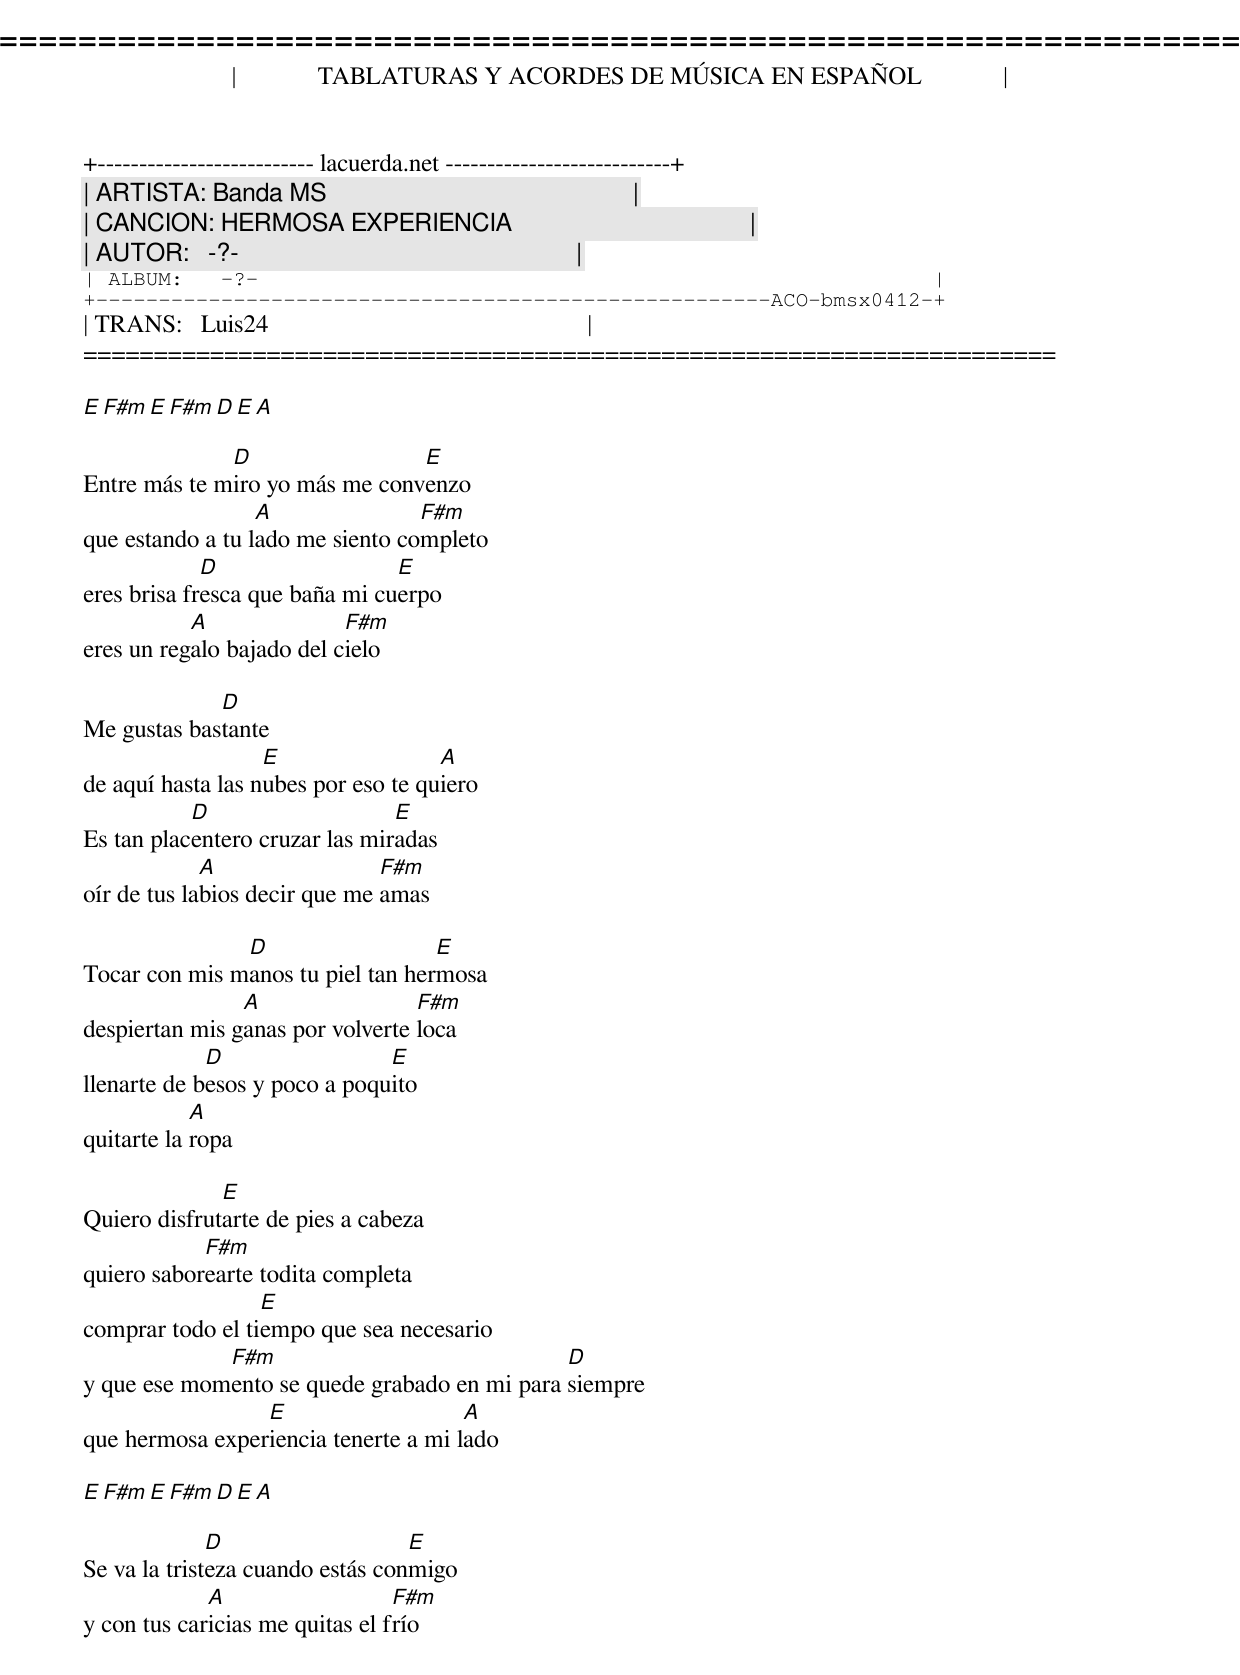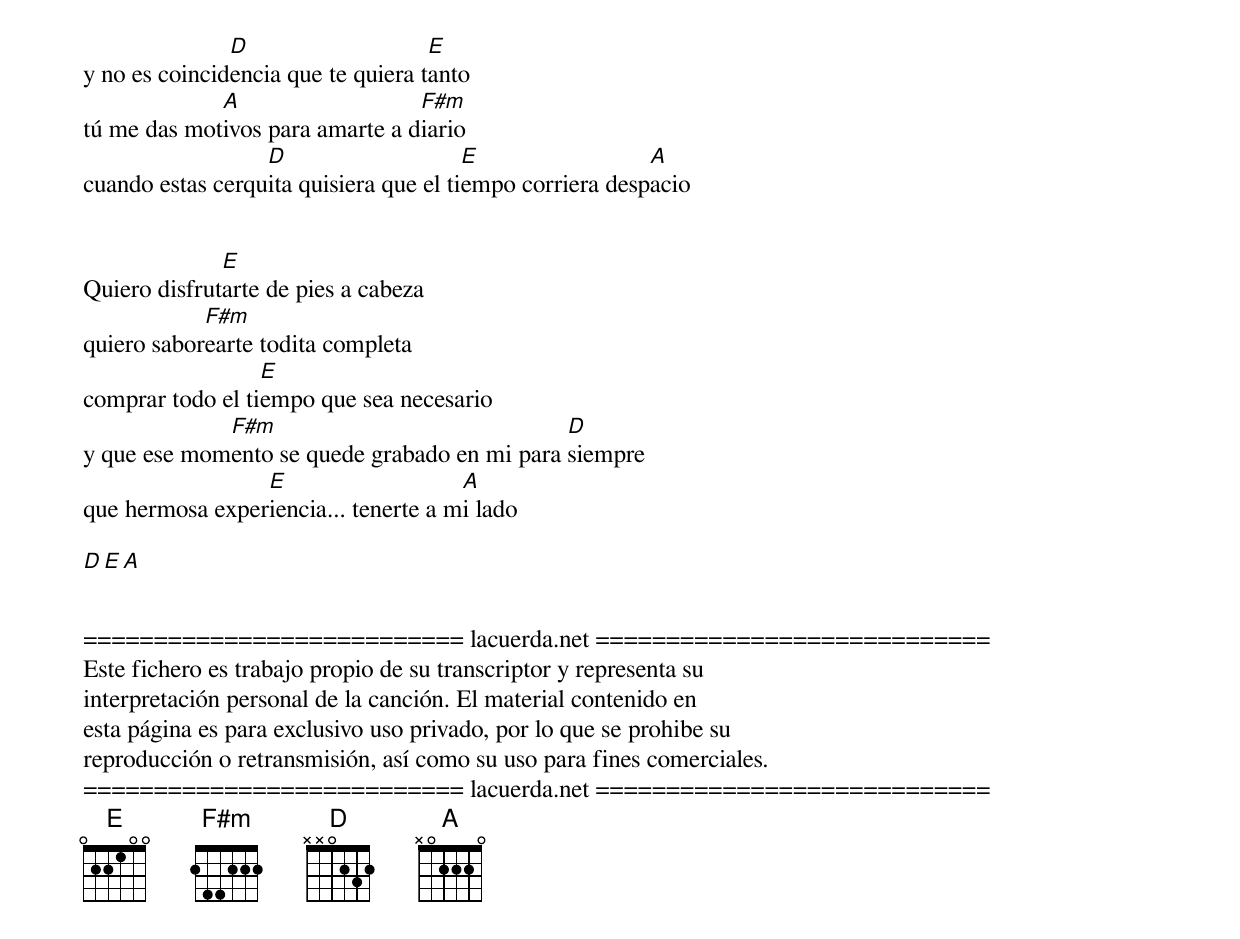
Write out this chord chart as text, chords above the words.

=====================================================================
|             TABLATURAS Y ACORDES DE MÚSICA EN ESPAÑOL             |
+-------------------------- lacuerda.net ---------------------------+
| ARTISTA: Banda MS                                                 |
| CANCION: HERMOSA EXPERIENCIA                                      |
| AUTOR:   -?-                                                      |
| ALBUM:   -?-                                                      |
+------------------------------------------------------ACO-bmsx0412-+
| TRANS:   Luis24                                                   |
=====================================================================

E F#m E F#m D E A

              D                 E
Entre más te miro yo más me convenzo
                  A               F#m
que estando a tu lado me siento completo
             D                  E
eres brisa fresca que baña mi cuerpo
           A               F#m
eres un regalo bajado del cielo

             D
Me gustas bastante
                   E                 A
de aquí hasta las nubes por eso te quiero
           D                    E
Es tan placentero cruzar las miradas
             A                 F#m
oír de tus labios decir que me amas

               D                   E
Tocar con mis manos tu piel tan hermosa
                A                 F#m
despiertan mis ganas por volverte loca
             D                 E
llenarte de besos y poco a poquito
            A
quitarte la ropa

              E
Quiero disfrutarte de pies a cabeza
            F#m
quiero saborearte todita completa
                  E
comprar todo el tiempo que sea necesario
             F#m                              D
y que ese momento se quede grabado en mi para siempre
                 E                    A
que hermosa experiencia tenerte a mi lado

E F#m E F#m D E A

              D                   E
Se va la tristeza cuando estás conmigo
             A                   F#m
y con tus caricias me quitas el frío
               D                    E
y no es coincidencia que te quiera tanto
             A                   F#m
tú me das motivos para amarte a diario
                  D                     E                 A
cuando estas cerquita quisiera que el tiempo corriera despacio


              E
Quiero disfrutarte de pies a cabeza
            F#m
quiero saborearte todita completa
                  E
comprar todo el tiempo que sea necesario
             F#m                              D
y que ese momento se quede grabado en mi para siempre
                 E                    A
que hermosa experiencia... tenerte a mi lado

D E A


=========================== lacuerda.net ============================
Este fichero es trabajo propio de su transcriptor y representa su
interpretación personal de la canción. El material contenido en
esta página es para exclusivo uso privado, por lo que se prohibe su
reproducción o retransmisión, así como su uso para fines comerciales.
=========================== lacuerda.net ============================
